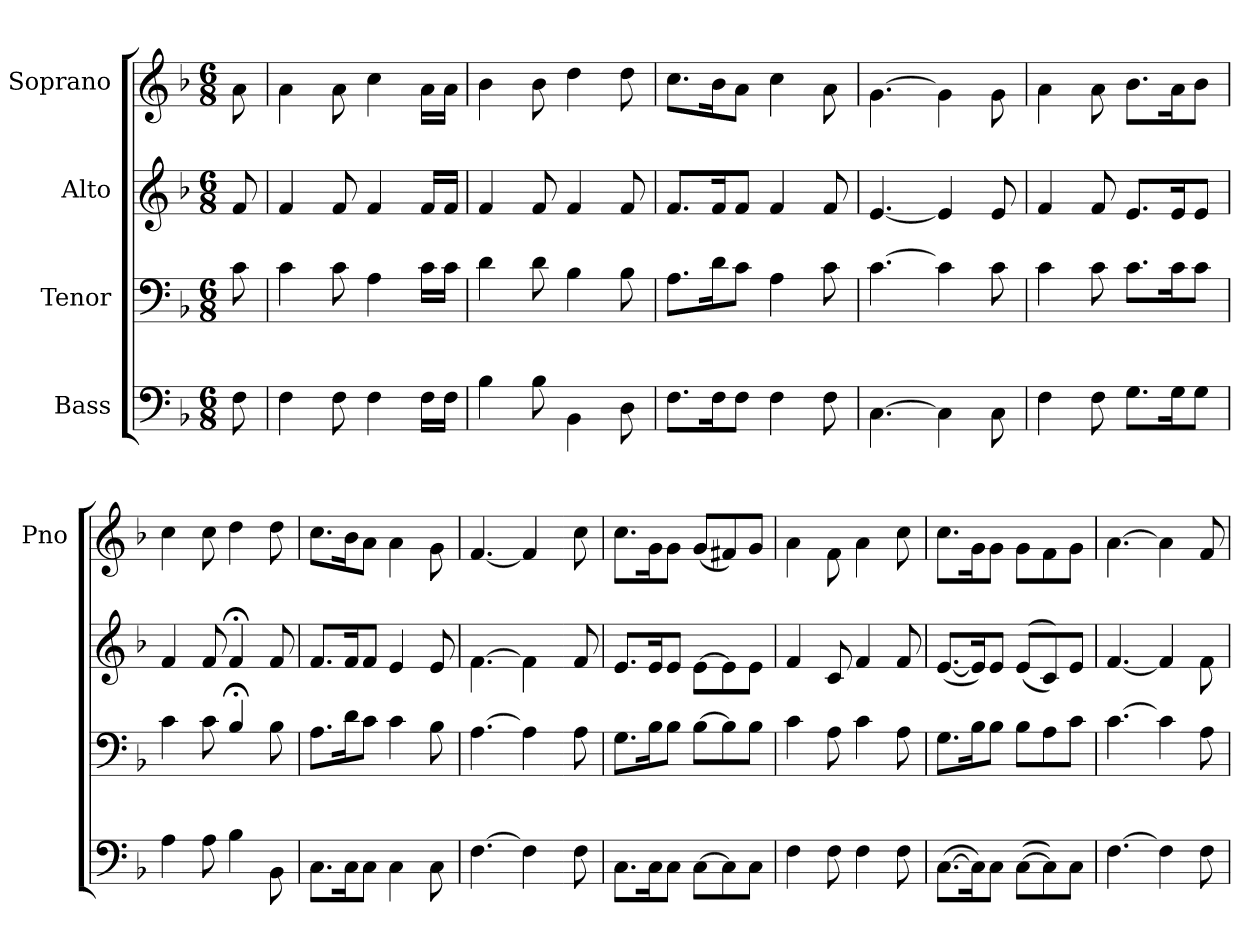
**kern	**kern	**kern	**kern
*part4	*part3	*part2	*part1
*staff4	*staff3	*staff2	*staff1
*I"Bass	*I"Tenor	*I"Alto	*I"Soprano
*	*	*	*I'Pno
*clefF4	*clefF4	*clefG2	*clefG2
*k[b-]	*k[b-]	*k[b-]	*k[b-]
*F:	*F:	*F:	*F:
*M6/8	*M6/8	*M6/8	*M6/8
=	=	=	=
8F\	8c\	8f/	8a\
=	=	=	=
4F\	4c\	4f/	4a\
8F\	8c\	8f/	8a\
4F\	4A\	4f/	4cc\
16F\LL	16c\LL	16f/LL	16a\LL
16F\JJ	16c\JJ	16f/JJ	16a\JJ
=	=	=	=
4B-\	4d\	4f/	4b-\
8B-\	8d\	8f/	8b-\
4BB-\	4B-\	4f/	4dd\
8D\	8B-\	8f/	8dd\
=	=	=	=
8.F\L	8.A\L	8.f/L	8.cc\L
16F\K	16d\K	16f/K	16b-\K
8F\J	8c\J	8f/J	8a\J
4F\	4A\	4f/	4cc\
8F\	8c\	8f/	8a\
=	=	=	=
[4.C\	[4.c\	[4.e/	[4.g\
4C\]	4c\]	4e/]	4g\]
8C\	8c\	8e/	8g\
=	=	=	=
4F\	4c\	4f/	4a\
8F\	8c\	8f/	8a\
8.G\L	8.c\L	8.e/L	8.b-\L
16G\K	16c\K	16e/K	16a\K
8G\J	8c\J	8e/J	8b-\J
=	=	=	=
4A\	4c\	4f/	4cc\
8A\	8c\	8f/	8cc\
4B-\	4B-;/	4f;</	4dd\
8BB-\	8B-\	8f/	8dd\
=	=	=	=
8.C\L	8.A\L	8.f/L	8.cc\L
16C\K	16d\K	16f/K	16b-\K
8C\J	8c\J	8f/J	8a\J
4C\	4c\	4e/	4a\
8C\	8B-\	8e/	8g\
=	=	=	=
[4.F\	[4.A\	[4.f\	[4.f/
4F\]	4A\]	4f\]	4f/]
=-	=-	=-	=-
8F\	8A\	8f/	8cc\
=	=	=	=
8.C\L	8.G\L	8.e/L	8.cc\L
16C\K	16B-\K	16e/K	16g\K
8C\J	8B-\J	8e/J	8g\J
[8C\L	[8B-\L	[8e\L	(>8g/L
8C\]	8B-\]	8e\]	8f#X/)
8C\J	8B-\J	8e\J	8g/J
=	=	=	=
4F\	4c\	4f/	4a\
8F\	8A\	8c/	8f\
4F\	4c\	4f/	4a\
8F\	8A\	8f/	8cc\
=	=	=	=
(>[8.C\L	8.G\L	(>[8.e/L	8.cc\L
16C\K])	16B-\K	16e/K])	16g\K
8C\J	8B-\J	8e/J	8g\J
(>[8C\L	8B-\L	(>(<8e/L	8g\L
8C\])	8A\	8c/))	8f\
8C\J	8c\J	8e/J	8g\J
=	=	=	=
[4.F\	[4.c\	[4.f/	[4.a\
4F\]	4c\]	4f/]	4a\]
8F\	8A\	8f\	8f/
=	=	=	=
*-	*-	*-	*-
